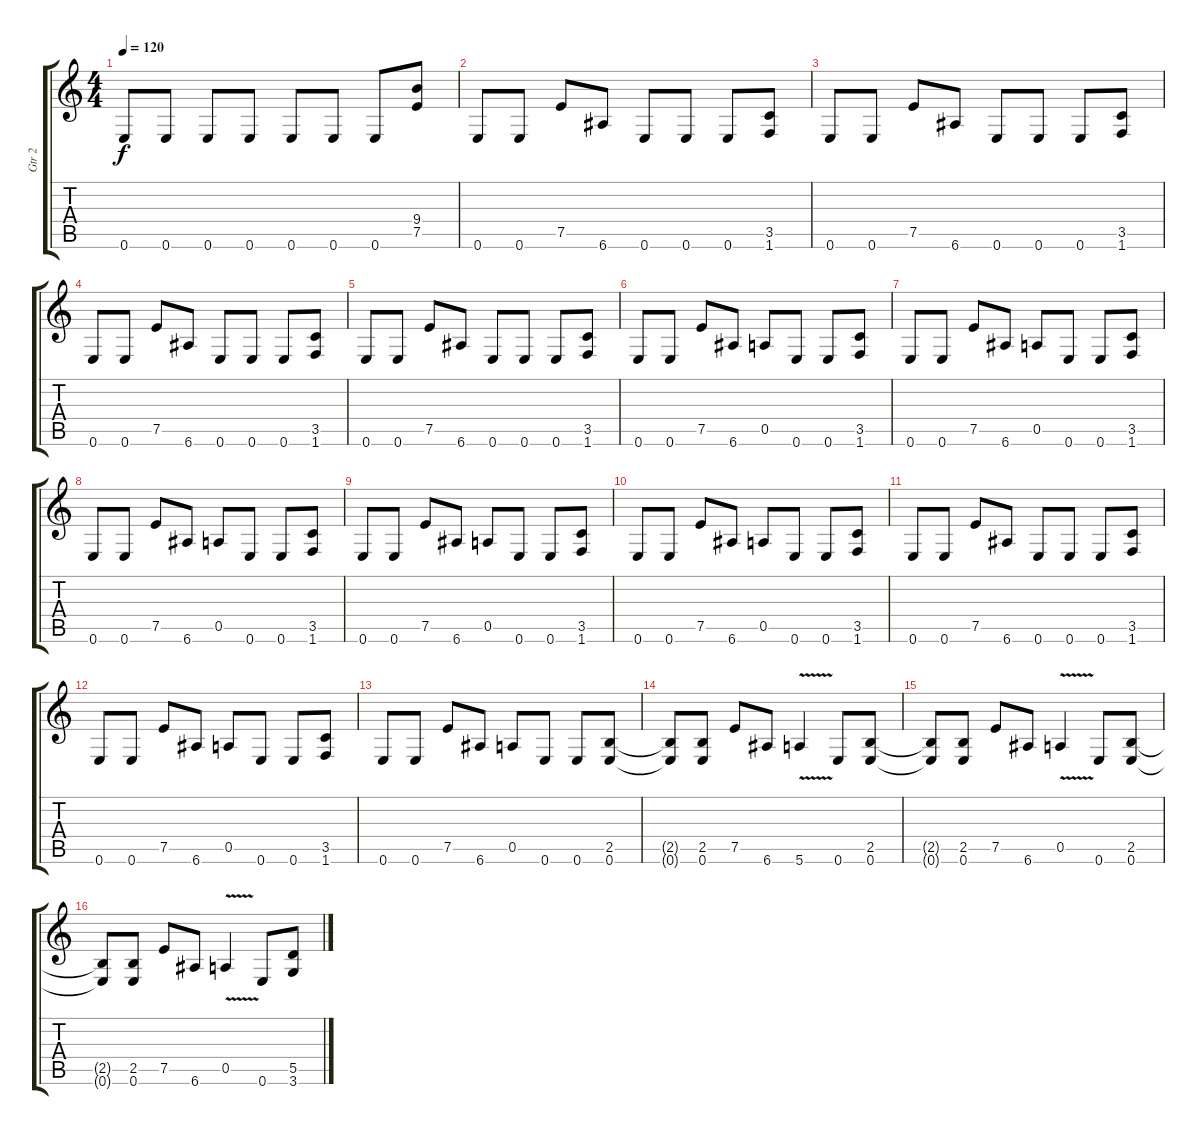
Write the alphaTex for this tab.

\track ("Gtr 2" "Gtr 2") {instrument distortionguitar}
\staff {score tabs}
\tuning (E4 B3 G3 D3 A2 E2) {hide}
\ts (4 4)
\tempo 120
\clef g2
\ks c
0.6.8{dy f} 0.6.8 0.6.8 0.6.8 0.6.8 0.6.8 0.6.8 (9.4 7.5).8 |
0.6.8 0.6.8 7.5.8 6.6.8 0.6.8 0.6.8 0.6.8 (3.5 1.6).8 |
0.6.8 0.6.8 7.5.8 6.6.8 0.6.8 0.6.8 0.6.8 (3.5 1.6).8 |
0.6.8 0.6.8 7.5.8 6.6.8 0.6.8 0.6.8 0.6.8 (3.5 1.6).8 |
0.6.8 0.6.8 7.5.8 6.6.8 0.6.8 0.6.8 0.6.8 (3.5 1.6).8 |
0.6.8 0.6.8 7.5.8 6.6.8 0.5.8 0.6.8 0.6.8 (3.5 1.6).8 |
0.6.8 0.6.8 7.5.8 6.6.8 0.5.8 0.6.8 0.6.8 (3.5 1.6).8 |
0.6.8 0.6.8 7.5.8 6.6.8 0.5.8 0.6.8 0.6.8 (3.5 1.6).8 |
0.6.8 0.6.8 7.5.8 6.6.8 0.5.8 0.6.8 0.6.8 (3.5 1.6).8 |
0.6.8 0.6.8 7.5.8 6.6.8 0.5.8 0.6.8 0.6.8 (3.5 1.6).8 |
0.6.8 0.6.8 7.5.8 6.6.8 0.6.8 0.6.8 0.6.8 (3.5 1.6).8 |
0.6.8 0.6.8 7.5.8 6.6.8 0.5.8 0.6.8 0.6.8 (3.5 1.6).8 |
0.6.8 0.6.8 7.5.8 6.6.8 0.5.8 0.6.8 0.6.8 (2.5 0.6).8 |
(2.5{t} 0.6{t}).8 (2.5 0.6).8 7.5.8 6.6.8 5.6{v}.4 0.6.8 (2.5 0.6).8 |
(2.5{t} 0.6{t}).8 (2.5 0.6).8 7.5.8 6.6.8 0.5{v}.4 0.6.8 (2.5 0.6).8 |
(2.5{t} 0.6{t}).8 (2.5 0.6).8 7.5.8 6.6.8 0.5{v}.4 0.6.8 (5.5 3.6).8
